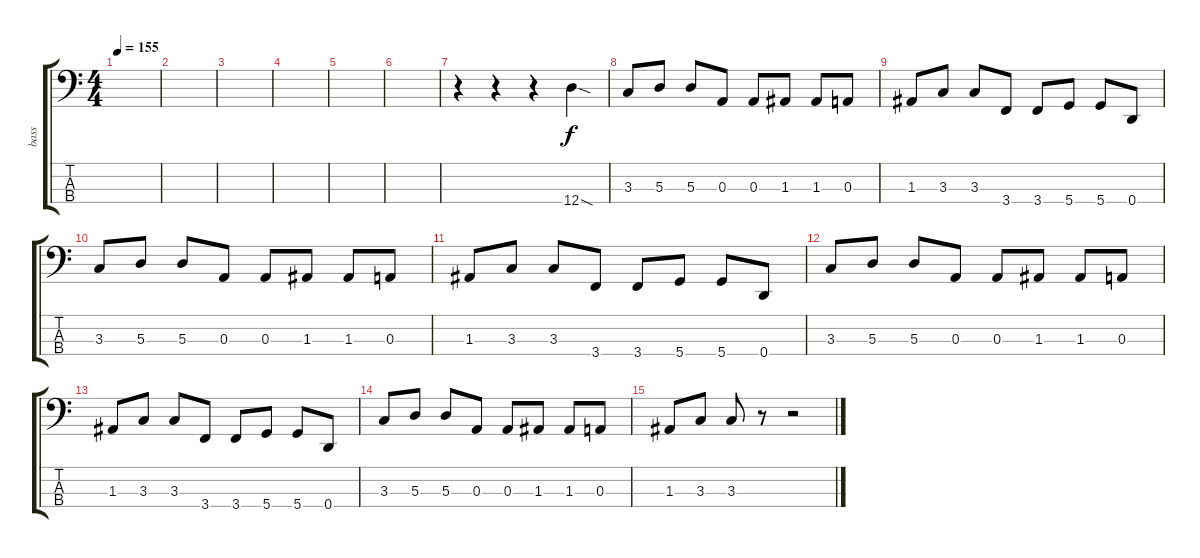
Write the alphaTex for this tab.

\track ("bass" "bass") {instrument electricbasspick}
\staff {score tabs}
\tuning (G2 D2 A1 D1) {hide}
\ts (4 4)
\tempo 155
\clef f4
\ks c
|
|
|
|
|
|
r.4 r.4 r.4 12.4{sod}.4 |
3.3.8 5.3.8 5.3.8 0.3.8 0.3.8 1.3.8 1.3.8 0.3.8 |
1.3.8 3.3.8 3.3.8 3.4.8 3.4.8 5.4.8 5.4.8 0.4.8 |
3.3.8 5.3.8 5.3.8 0.3.8 0.3.8 1.3.8 1.3.8 0.3.8 |
1.3.8 3.3.8 3.3.8 3.4.8 3.4.8 5.4.8 5.4.8 0.4.8 |
3.3.8 5.3.8 5.3.8 0.3.8 0.3.8 1.3.8 1.3.8 0.3.8 |
1.3.8 3.3.8 3.3.8 3.4.8 3.4.8 5.4.8 5.4.8 0.4.8 |
3.3.8 5.3.8 5.3.8 0.3.8 0.3.8 1.3.8 1.3.8 0.3.8 |
1.3.8 3.3.8 3.3.8 r.8 r.2
